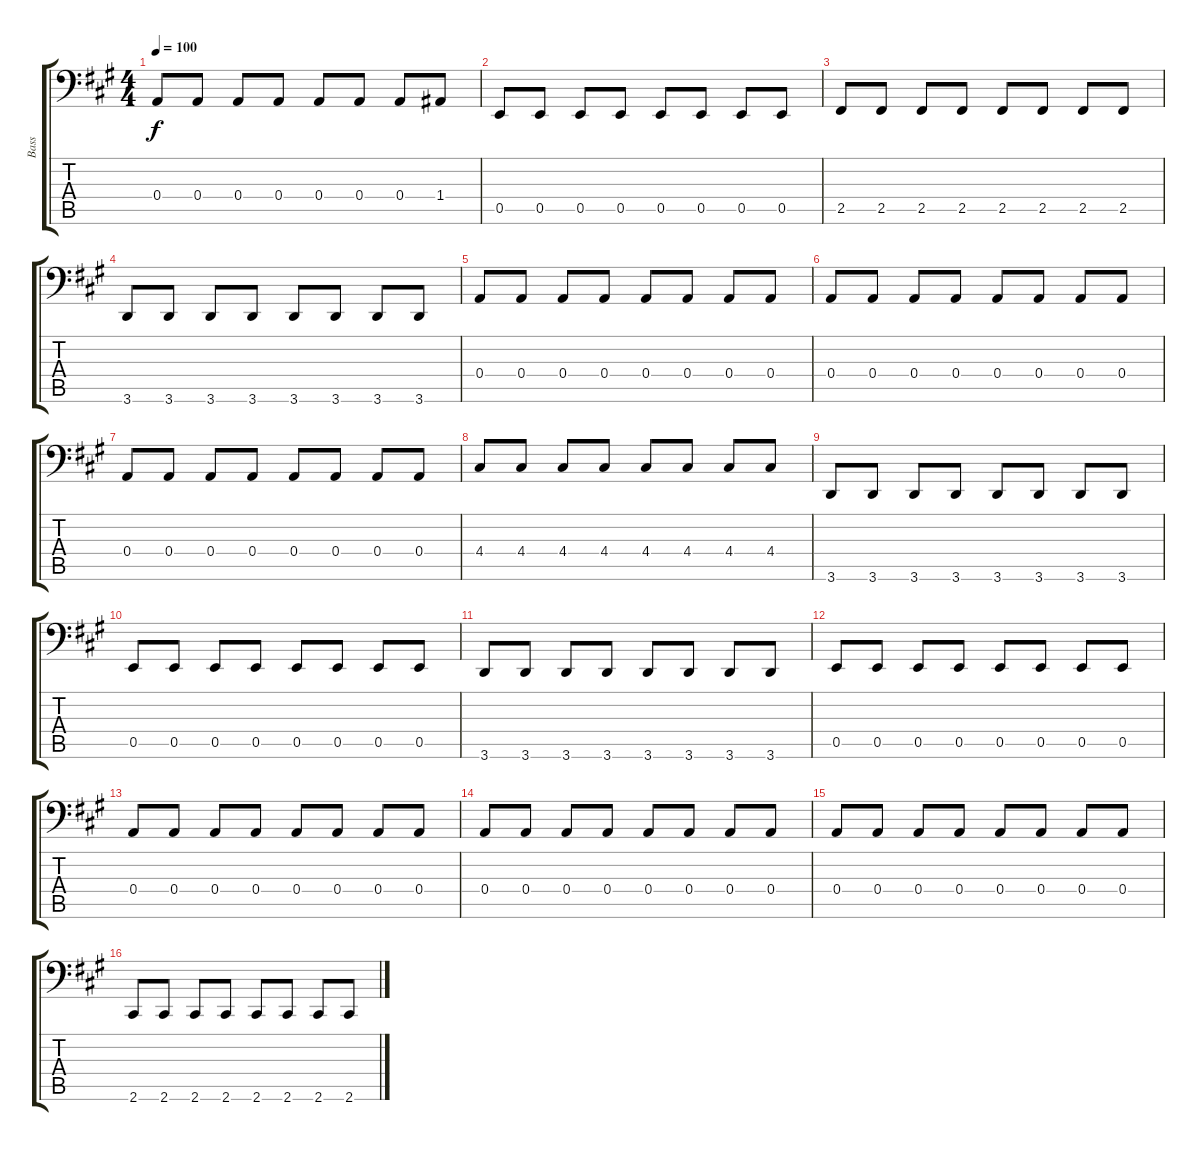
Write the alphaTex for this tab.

\track ("Bass" "Bass") {instrument electricbasspick}
\staff {score tabs}
\tuning (C3 G2 D2 A1 E1 B0) {hide}
\ts (4 4)
\tempo 100
\clef f4
\ks a
0.4.8{dy f instrument electricbasspick} 0.4.8 0.4.8 0.4.8 0.4.8 0.4.8 0.4.8 1.4.8 |
0.5.8 0.5.8 0.5.8 0.5.8 0.5.8 0.5.8 0.5.8 0.5.8 |
2.5.8 2.5.8 2.5.8 2.5.8 2.5.8 2.5.8 2.5.8 2.5.8 |
3.6.8 3.6.8 3.6.8 3.6.8 3.6.8 3.6.8 3.6.8 3.6.8 |
0.4.8 0.4.8 0.4.8 0.4.8 0.4.8 0.4.8 0.4.8 0.4.8 |
0.4.8 0.4.8 0.4.8 0.4.8 0.4.8 0.4.8 0.4.8 0.4.8 |
0.4.8 0.4.8 0.4.8 0.4.8 0.4.8 0.4.8 0.4.8 0.4.8 |
4.4.8 4.4.8 4.4.8 4.4.8 4.4.8 4.4.8 4.4.8 4.4.8 |
3.6.8 3.6.8 3.6.8 3.6.8 3.6.8 3.6.8 3.6.8 3.6.8 |
0.5.8 0.5.8 0.5.8 0.5.8 0.5.8 0.5.8 0.5.8 0.5.8 |
3.6.8 3.6.8 3.6.8 3.6.8 3.6.8 3.6.8 3.6.8 3.6.8 |
0.5.8 0.5.8 0.5.8 0.5.8 0.5.8 0.5.8 0.5.8 0.5.8 |
0.4.8 0.4.8 0.4.8 0.4.8 0.4.8 0.4.8 0.4.8 0.4.8 |
0.4.8 0.4.8 0.4.8 0.4.8 0.4.8 0.4.8 0.4.8 0.4.8 |
0.4.8 0.4.8 0.4.8 0.4.8 0.4.8 0.4.8 0.4.8 0.4.8 |
2.6.8 2.6.8 2.6.8 2.6.8 2.6.8 2.6.8 2.6.8 2.6.8
